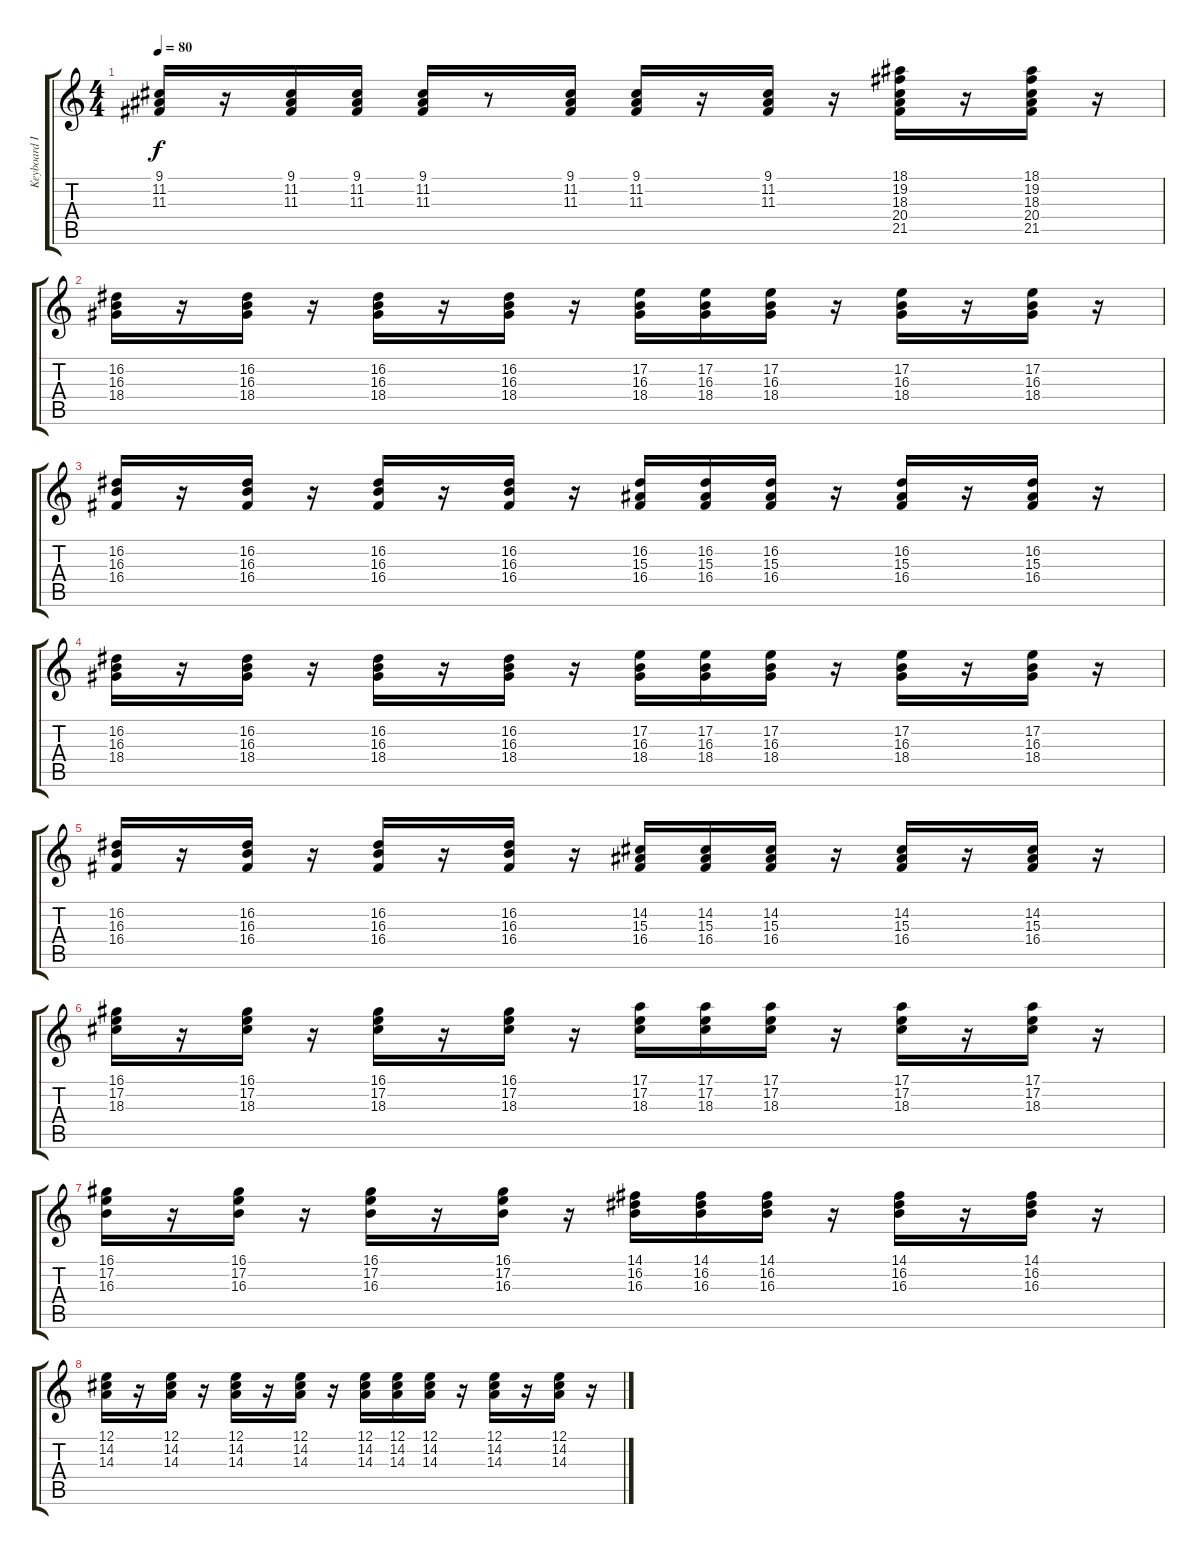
\track ("Keyboard IV" "Keyboard I") {instrument stringensemble1}
\staff {score tabs}
\tuning (E4 B3 G3 D3 A2 E2) {hide}
\ts (4 4)
\tempo 80
\clef g2
\ks c
(9.1 11.2 11.3).16{dy f} r.16 (9.1 11.2 11.3).16 (9.1 11.2 11.3).16 (9.1 11.2 11.3).16 r.8 (9.1 11.2 11.3).16 (9.1 11.2 11.3).16 r.16 (9.1 11.2 11.3).16 r.16 (18.1 19.2 18.3 20.4 21.5).16 r.16 (18.1 19.2 18.3 20.4 21.5).16 r.16 |
(16.2 16.3 18.4).16 r.16 (16.2 16.3 18.4).16 r.16 (16.2 16.3 18.4).16 r.16 (16.2 16.3 18.4).16 r.16 (17.2 16.3 18.4).16 (17.2 16.3 18.4).16 (17.2 16.3 18.4).16 r.16 (17.2 16.3 18.4).16 r.16 (17.2 16.3 18.4).16 r.16 |
(16.2 16.3 16.4).16 r.16 (16.2 16.3 16.4).16 r.16 (16.2 16.3 16.4).16 r.16 (16.2 16.3 16.4).16 r.16 (16.2 15.3 16.4).16 (16.2 15.3 16.4).16 (16.2 15.3 16.4).16 r.16 (16.2 15.3 16.4).16 r.16 (16.2 15.3 16.4).16 r.16 |
(16.2 16.3 18.4).16 r.16 (16.2 16.3 18.4).16 r.16 (16.2 16.3 18.4).16 r.16 (16.2 16.3 18.4).16 r.16 (17.2 16.3 18.4).16 (17.2 16.3 18.4).16 (17.2 16.3 18.4).16 r.16 (17.2 16.3 18.4).16 r.16 (17.2 16.3 18.4).16 r.16 |
(16.2 16.3 16.4).16 r.16 (16.2 16.3 16.4).16 r.16 (16.2 16.3 16.4).16 r.16 (16.2 16.3 16.4).16 r.16 (14.2 15.3 16.4).16 (14.2 15.3 16.4).16 (14.2 15.3 16.4).16 r.16 (14.2 15.3 16.4).16 r.16 (14.2 15.3 16.4).16 r.16 |
(16.1 17.2 18.3).16 r.16 (16.1 17.2 18.3).16 r.16 (16.1 17.2 18.3).16 r.16 (16.1 17.2 18.3).16 r.16 (17.1 17.2 18.3).16 (17.1 17.2 18.3).16 (17.1 17.2 18.3).16 r.16 (17.1 17.2 18.3).16 r.16 (17.1 17.2 18.3).16 r.16 |
(16.1 17.2 16.3).16 r.16 (16.1 17.2 16.3).16 r.16 (16.1 17.2 16.3).16 r.16 (16.1 17.2 16.3).16 r.16 (14.1 16.2 16.3).16 (14.1 16.2 16.3).16 (14.1 16.2 16.3).16 r.16 (14.1 16.2 16.3).16 r.16 (14.1 16.2 16.3).16 r.16 |
(12.1 14.2 14.3).16 r.16 (12.1 14.2 14.3).16 r.16 (12.1 14.2 14.3).16 r.16 (12.1 14.2 14.3).16 r.16 (12.1 14.2 14.3).16 (12.1 14.2 14.3).16 (12.1 14.2 14.3).16 r.16 (12.1 14.2 14.3).16 r.16{txt ""} (12.1 14.2 14.3).16 r.16
